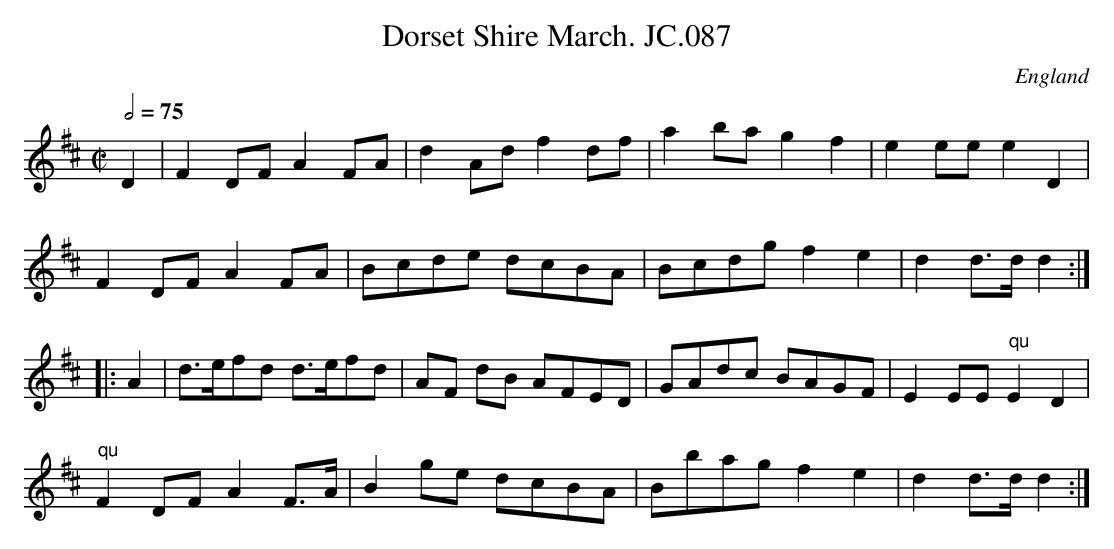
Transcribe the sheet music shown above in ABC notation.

X:1
T:Dorset Shire March. JC.087
O:England
M:C|
L:1/8
Q:2/4=75
K:D major
D2|\
F2DFA2FA|d2Adf2df|a2bag2f2|e2eee2D2|!
F2DFA2FA|Bcde dcBA|Bcdg f2e2|d2d>dd2:|!
|:A2|d>efd d>efd|AF dB AFED|GAdc BAGF|E2EE " qu"E2D2|!
" qu"F2DFA2F>A|B2ge dcBA|Bbagf2e2|d2d>dd2:|
